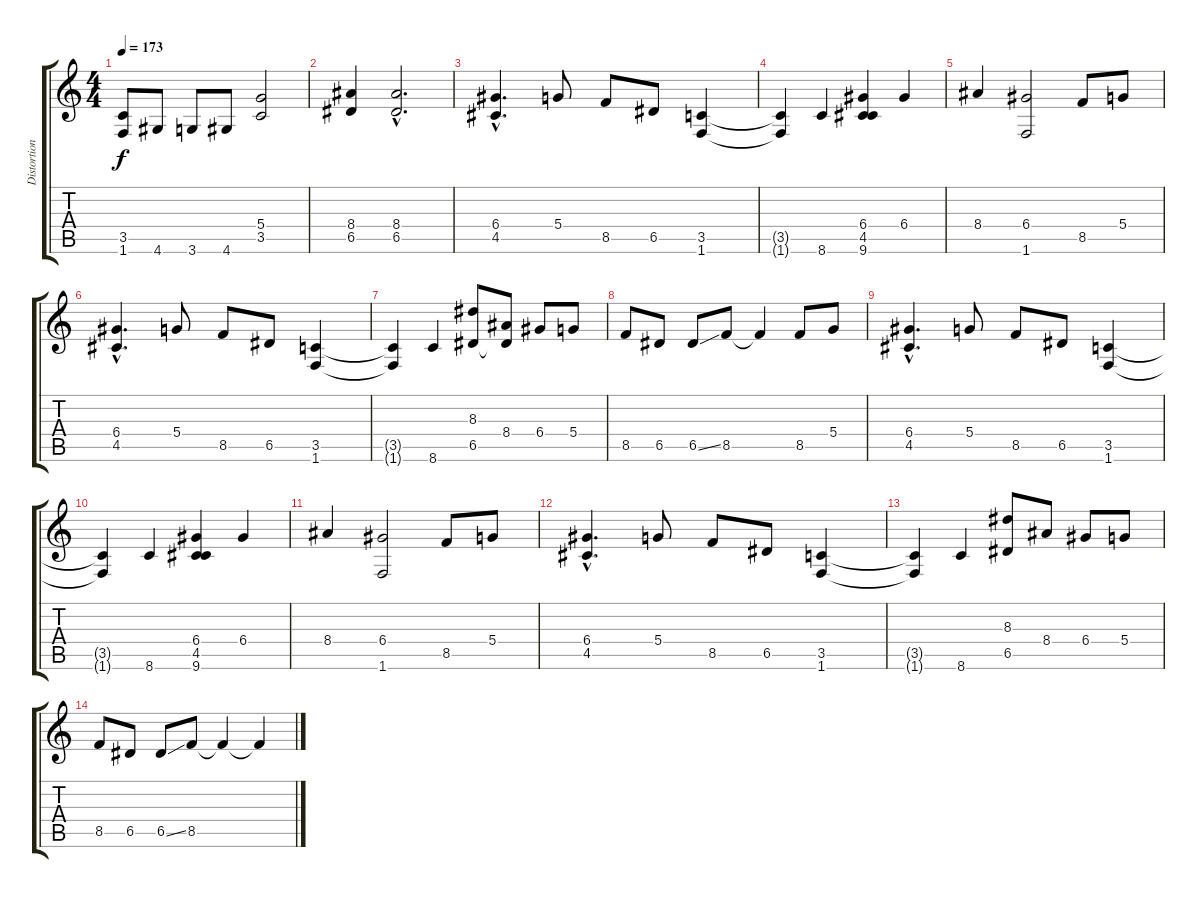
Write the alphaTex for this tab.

\track ("Distortion Guitar" "Distortion") {instrument distortionguitar}
\staff {score tabs}
\tuning (E4 B3 G3 D3 A2 E2) {hide}
\ts (4 4)
\tempo 173
\clef g2
\ks c
(3.5{t} 1.6{t}).8{dy f} 4.6.8 3.6.8 4.6.8 (5.4 3.5).2 |
(8.4 6.5).4 (8.4{hac} 6.5{hac}).2{d} |
(6.4{hac} 4.5{hac}).4{d} 5.4.8 8.5.8 6.5.8 (3.5 1.6).4 |
(3.5{t} 1.6{t}).4 8.6.4 (6.4 4.5 9.6).4 6.4.4 |
8.4.4 (6.4 1.6).2 8.5.8 5.4.8 |
(6.4{hac} 4.5{hac}).4{d} 5.4.8 8.5.8 6.5.8 (3.5 1.6).4 |
(3.5{t} 1.6{t}).4 8.6.4 (8.3 6.5).8 (8.4 6.5{t}).8 6.4.8 5.4.8 |
8.5.8 6.5.8 6.5{ss}.8 8.5.8 8.5{t}.4 8.5.8 5.4.8 |
(6.4{hac} 4.5{hac}).4{d} 5.4.8 8.5.8 6.5.8 (3.5 1.6).4 |
(3.5{t} 1.6{t}).4 8.6.4 (6.4 4.5 9.6).4 6.4.4 |
8.4.4 (6.4 1.6).2 8.5.8 5.4.8 |
(6.4{hac} 4.5{hac}).4{d} 5.4.8 8.5.8 6.5.8 (3.5 1.6).4 |
(3.5{t} 1.6{t}).4 8.6.4 (8.3 6.5).8 8.4.8 6.4.8 5.4.8 |
8.5.8 6.5.8 6.5{ss}.8 8.5.8 8.5{t}.4 8.5{t}.4
